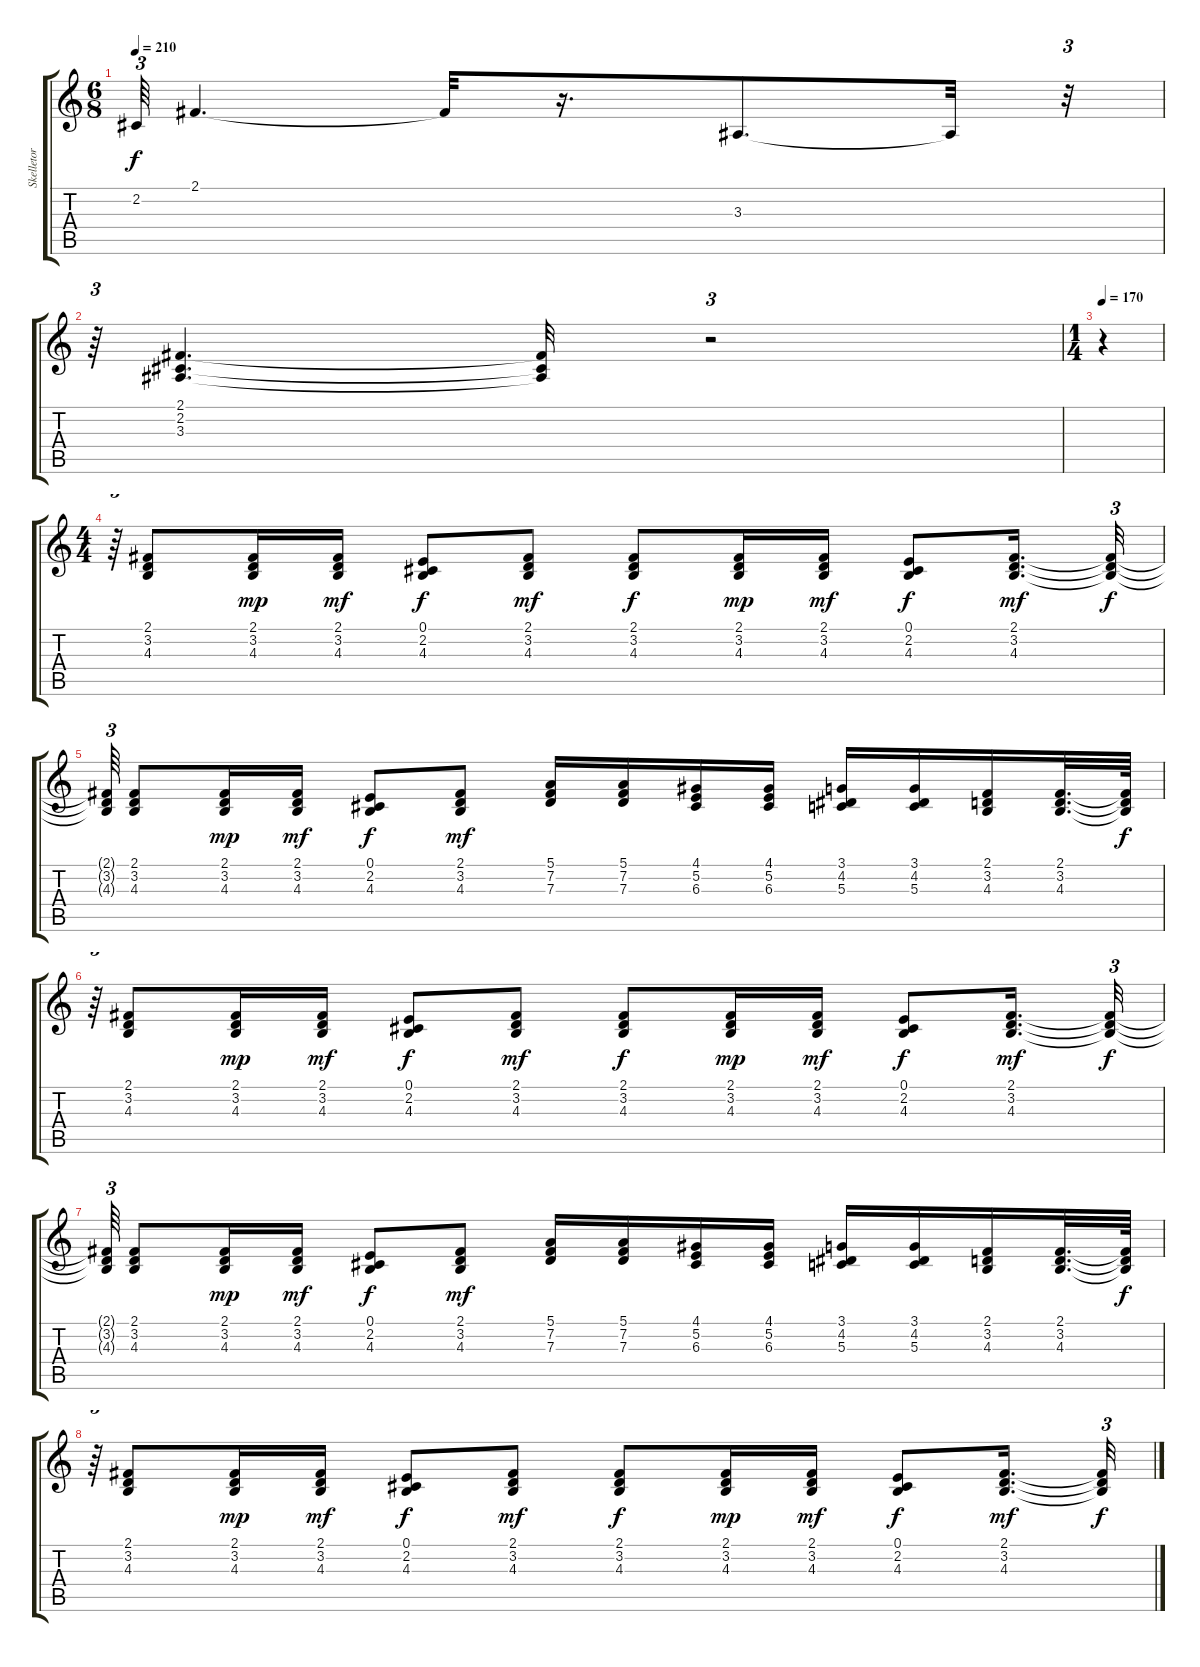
\track ("Skelletor" "Skelletor") {instrument harpsichord}
\staff {score tabs}
\tuning (E4 B3 G3 D3 A2 E2) {hide}
\ts (6 8)
\tempo 210
\clef g2
\ks c
2.2.64{tu (3 2) dy f} 2.1.4{d} 2.1{t}.32 r.16{d} 3.3.8{d} 3.3{t}.32 r.32{tu (3 2)} |
r.64{tu (3 2)} (2.1 2.2 3.3).4{d} (2.1{t} 2.2{t} 3.3{t}).32 r.2{tu (3 2)} |
\ts (1 4)
\tempo 170
r.4 |
\ts (4 4)
r.64{tu (3 2)} (2.1 3.2 4.3).8 (2.1 3.2 4.3).16{dy mp} (2.1 3.2 4.3).16{dy mf} (0.1 2.2 4.3).8{dy f} (2.1 3.2 4.3).8{dy mf} (2.1 3.2 4.3).8{dy f} (2.1 3.2 4.3).16{dy mp} (2.1 3.2 4.3).16{dy mf} (0.1 2.2 4.3).8{dy f} (2.1 3.2 4.3).16{d dy mf} (2.1{t} 3.2{t} 4.3{t}).32{tu (3 2) dy f} |
(2.1{t} 3.2{t} 4.3{t}).64{tu (3 2)} (2.1 3.2 4.3).8 (2.1 3.2 4.3).16{dy mp} (2.1 3.2 4.3).16{dy mf} (0.1 2.2 4.3).8{dy f} (2.1 3.2 4.3).8{dy mf} (5.1 7.2 7.3).16 (5.1 7.2 7.3).16 (4.1 5.2 6.3).16 (4.1 5.2 6.3).16 (3.1 4.2 5.3).16 (3.1 4.2 5.3).16 (2.1 3.2 4.3).16 (2.1 3.2 4.3).32{d} (2.1{t} 3.2{t} 4.3{t}).64{dy f} |
r.64{tu (3 2)} (2.1 3.2 4.3).8 (2.1 3.2 4.3).16{dy mp} (2.1 3.2 4.3).16{dy mf} (0.1 2.2 4.3).8{dy f} (2.1 3.2 4.3).8{dy mf} (2.1 3.2 4.3).8{dy f} (2.1 3.2 4.3).16{dy mp} (2.1 3.2 4.3).16{dy mf} (0.1 2.2 4.3).8{dy f} (2.1 3.2 4.3).16{d dy mf} (2.1{t} 3.2{t} 4.3{t}).32{tu (3 2) dy f} |
(2.1{t} 3.2{t} 4.3{t}).64{tu (3 2)} (2.1 3.2 4.3).8 (2.1 3.2 4.3).16{dy mp} (2.1 3.2 4.3).16{dy mf} (0.1 2.2 4.3).8{dy f} (2.1 3.2 4.3).8{dy mf} (5.1 7.2 7.3).16 (5.1 7.2 7.3).16 (4.1 5.2 6.3).16 (4.1 5.2 6.3).16 (3.1 4.2 5.3).16 (3.1 4.2 5.3).16 (2.1 3.2 4.3).16 (2.1 3.2 4.3).32{d} (2.1{t} 3.2{t} 4.3{t}).64{dy f} |
r.64{tu (3 2)} (2.1 3.2 4.3).8 (2.1 3.2 4.3).16{dy mp} (2.1 3.2 4.3).16{dy mf} (0.1 2.2 4.3).8{dy f} (2.1 3.2 4.3).8{dy mf} (2.1 3.2 4.3).8{dy f} (2.1 3.2 4.3).16{dy mp} (2.1 3.2 4.3).16{dy mf} (0.1 2.2 4.3).8{dy f} (2.1 3.2 4.3).16{d dy mf} (2.1{t} 3.2{t} 4.3{t}).32{tu (3 2) dy f}
